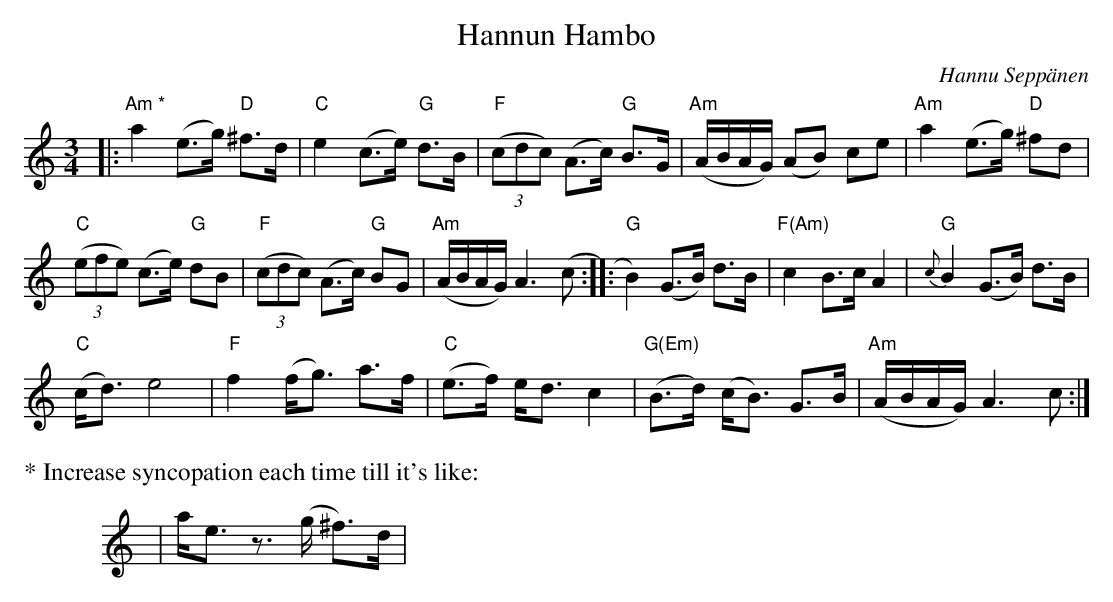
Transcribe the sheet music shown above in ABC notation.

X:1
T: Hannun Hambo
C: Hannu Sepp\"anen
M: 3/4
L: 1/8
K: Am
|:\
"Am *"a2 (e>g) "D"^f>d | "C"e2 (c>e) "G"d>B | "F"(3(cdc) (A>c) "G"B>G | "Am"(A/B/A/G/) (AB) ce | "Am"a2 (e>g) "D"^fd |
("C"(3efe) (c>e) "G"dB | "F"(3(cdc) (A>c) "G"BG | "Am"(A/B/A/G/) A3 (c :: "G"B2) (G>B) d>B | "F(Am)"c2 B>c A2 | "G"{c}B2 (G>B) d>B |
("C"c<d) e4 | "F"f2 (f<g) a>f | ("C"e>f) e<d c2 | "G(Em)"(B>d) (c<B) G>B | "Am"(A/B/A/G/) A3 c :|
%%text * Increase syncopation each time till it's like:
	y6 | a<e z>(g ^f)>d |
